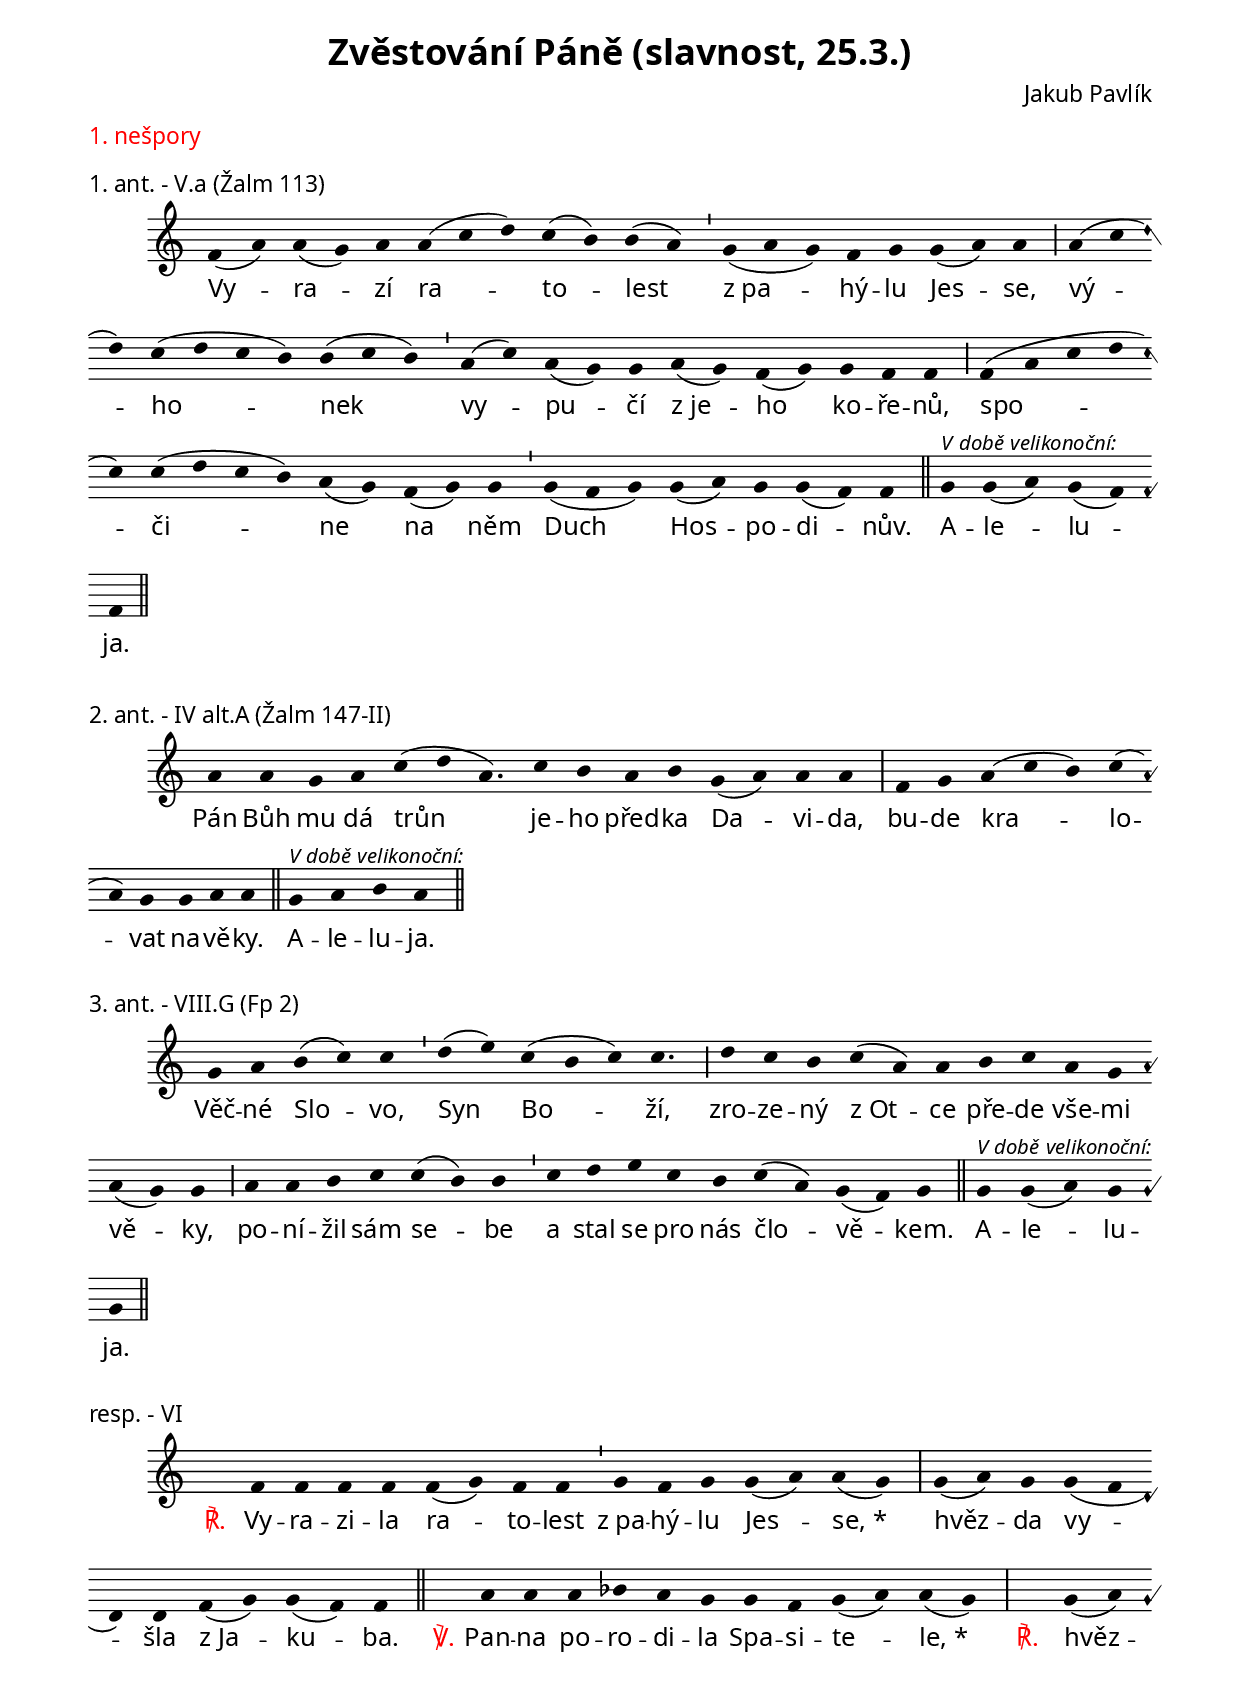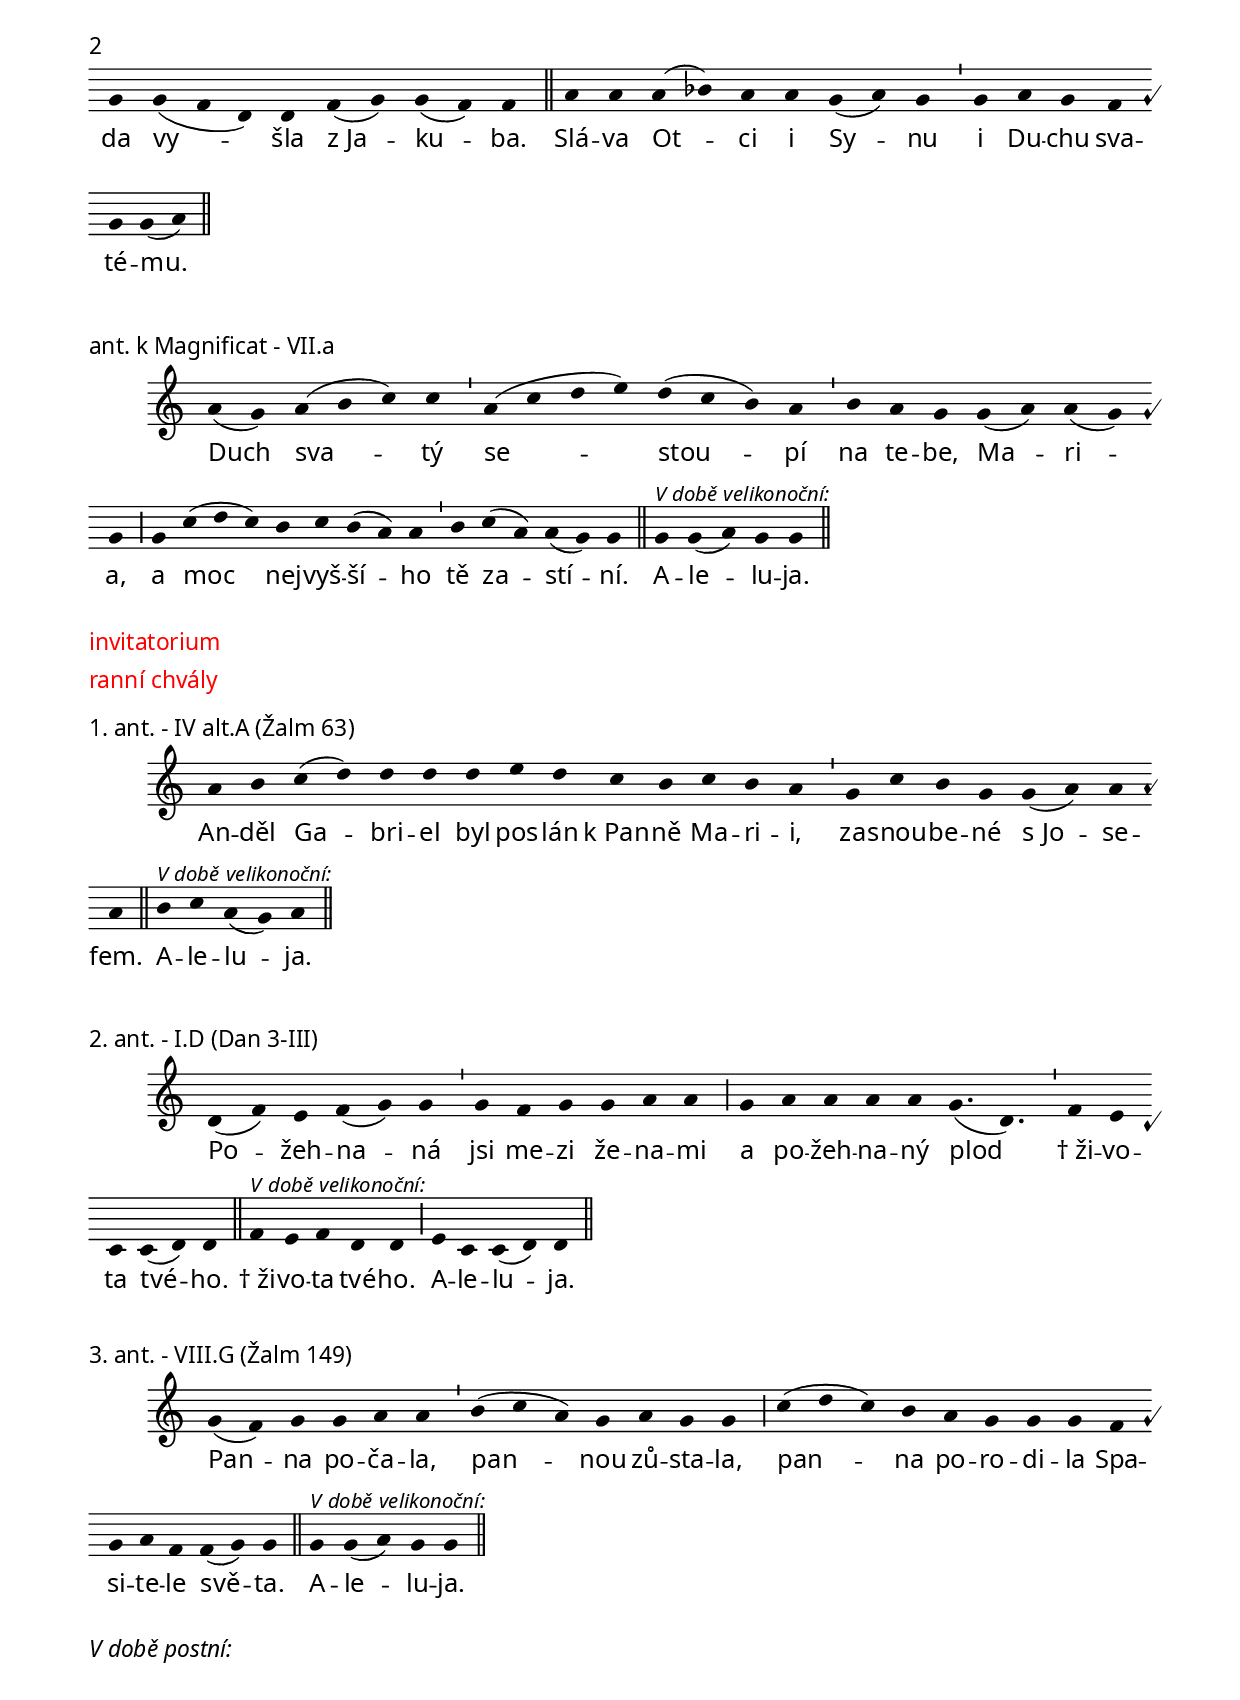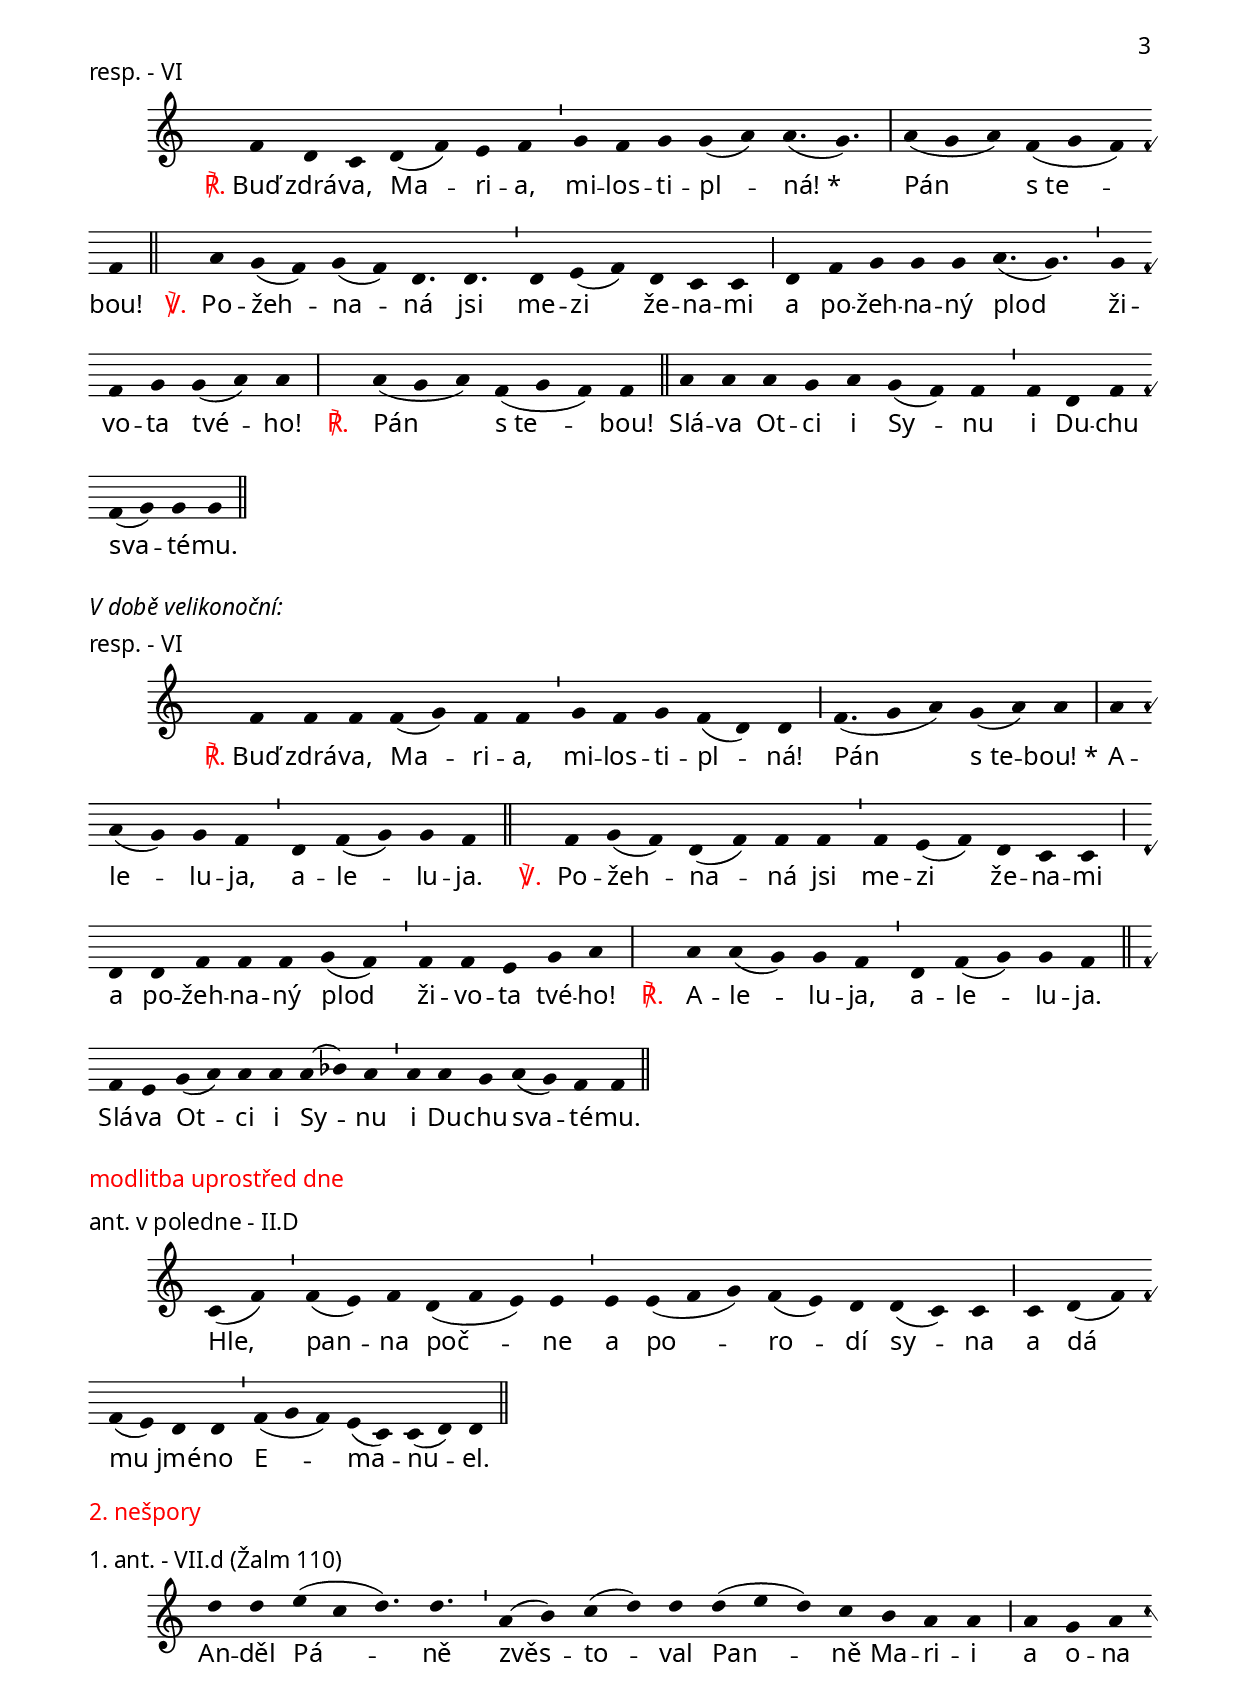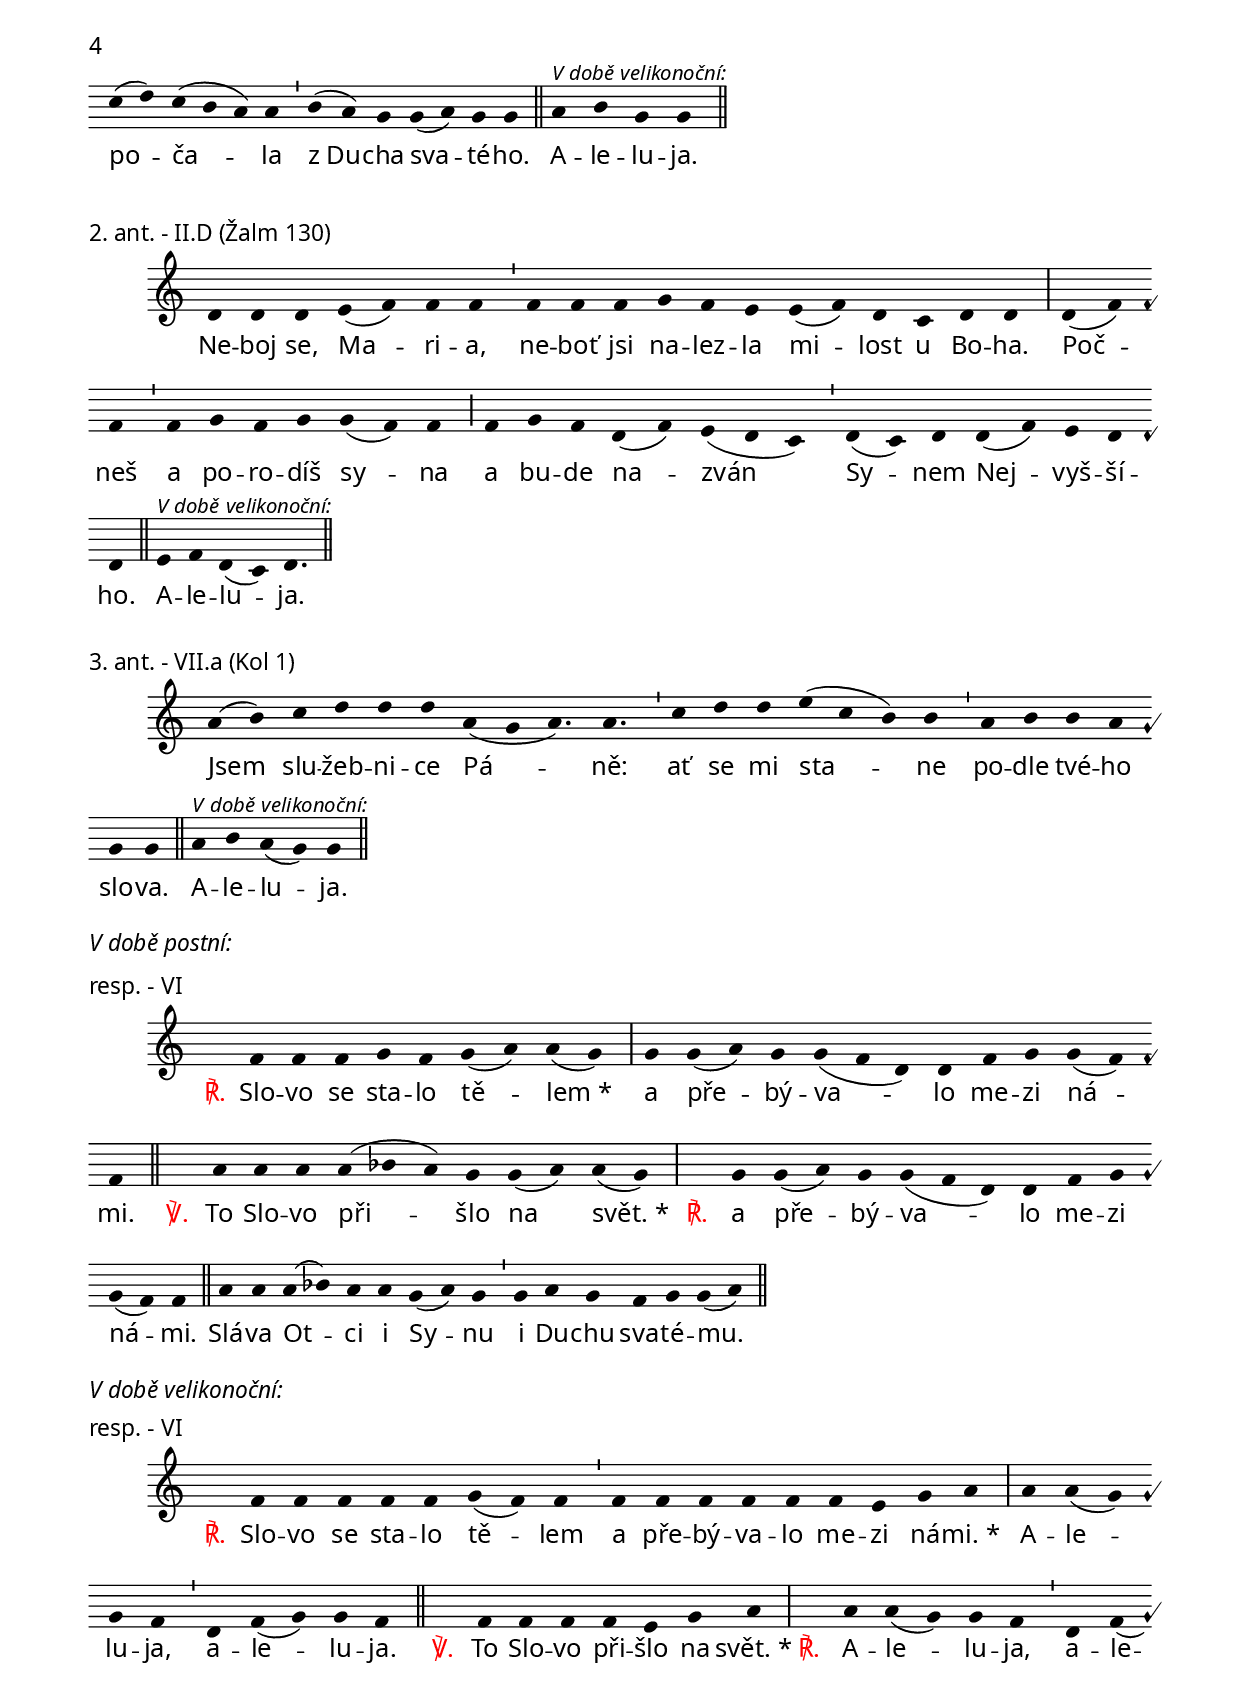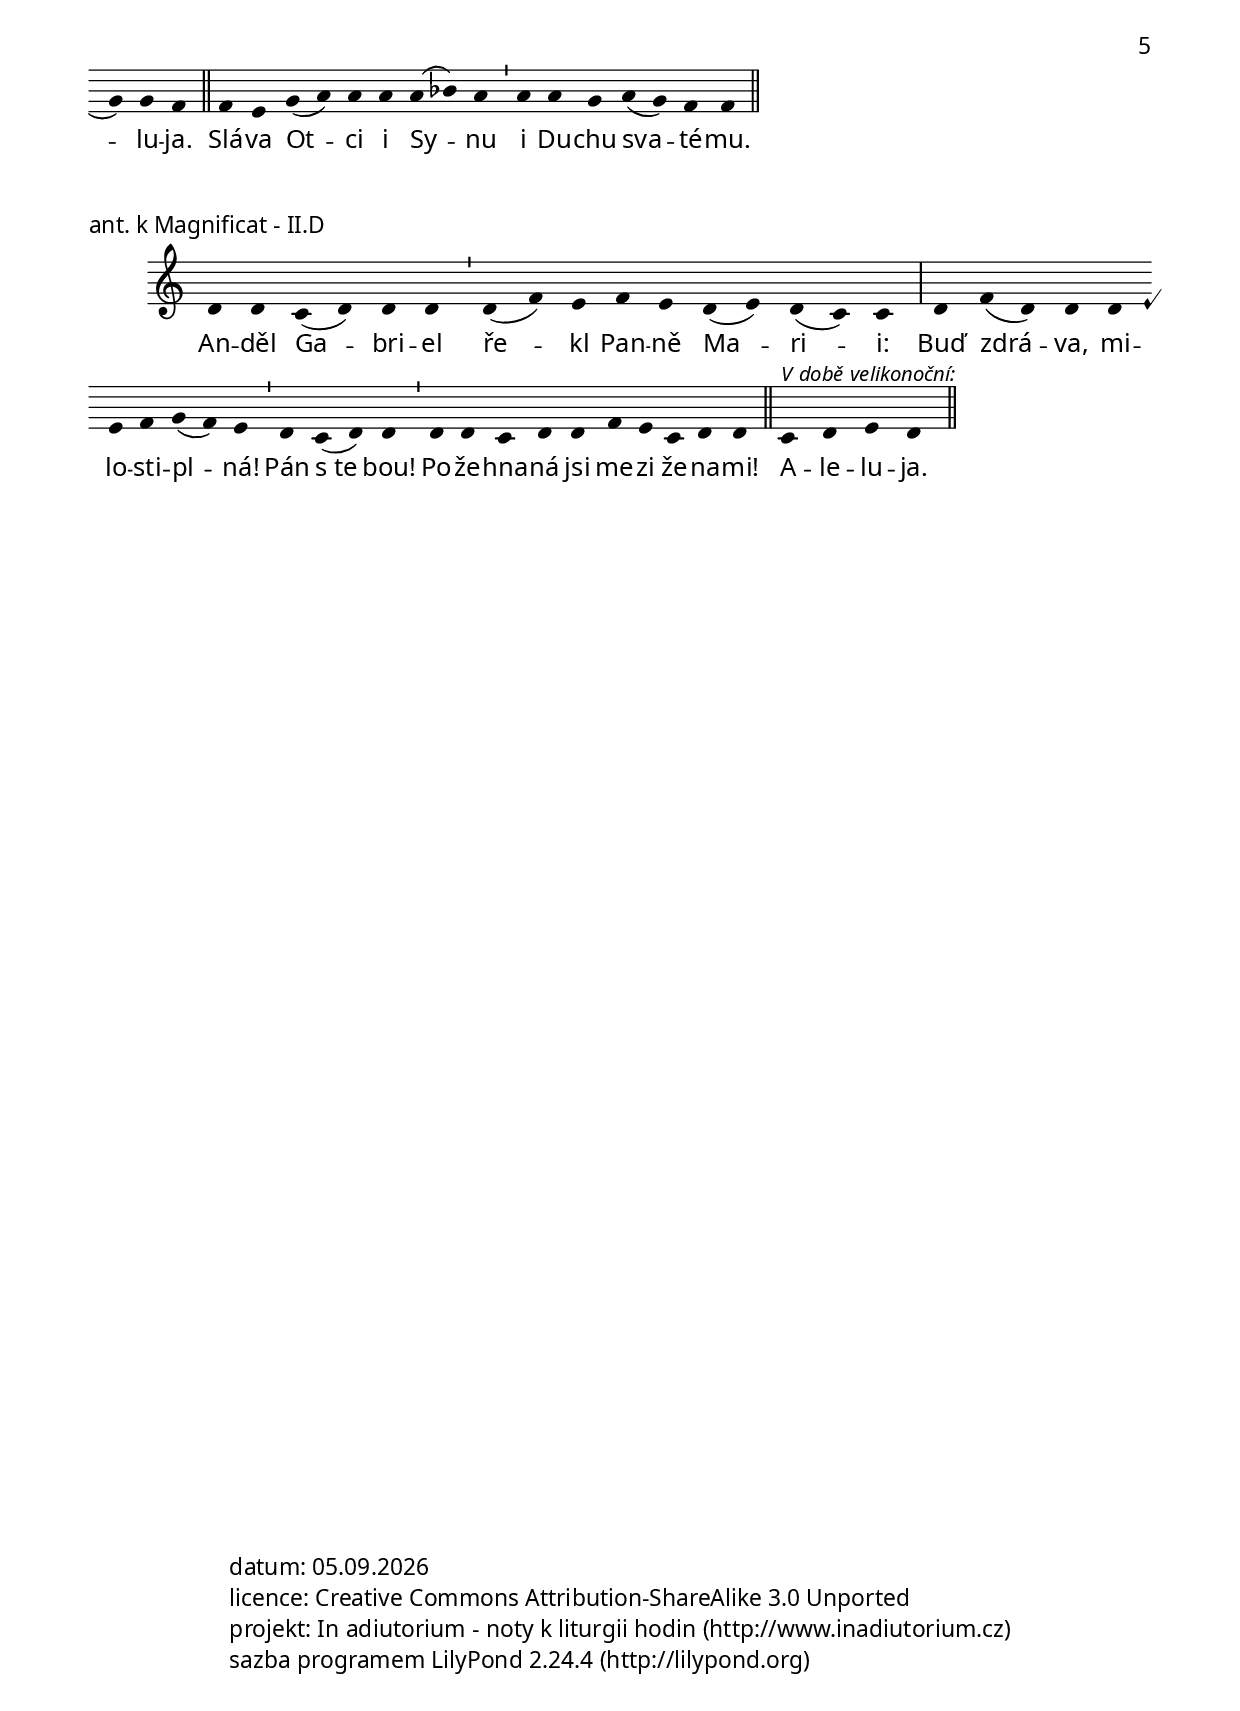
\version "2.15.37"

\header {
  title = "Zvěstování Páně (slavnost, 25.3.)"
  composer = "Jakub Pavlík"
}

\include "../spolecne.ly"
\include "../dilyresponsorii.ly"

rubrVelikAleluja = \markup\small\italic{V době velikonoční:}

\markup {\nadpisHodinka {"1. nešpory"}}

\score {
  \relative c' {
    \choralniRezim
    f4( a) a( g) a a( c d) c( b) b( a) \barMin
    g( a g) f g g( a) a \barMaior
    a( c d) c( d c b) b( c b) \barMin a( c) a( g) g a( g) f( g) g f f \barMaior
    f( a c d c) c( d c b) a( g) f( g) g \barMin
    g( f g) g( a) g g( f) f \barFinalis
    
    g^\markup\rubrVelikAleluja g( a) g( f) f \barFinalis
  }
  \addlyrics {
    Vy -- ra -- zí ra -- to -- lest 
    z_pa -- hý -- lu Jes -- se,
    vý -- ho -- nek vy -- pu -- čí z_je -- ho ko -- ře -- nů,
    spo -- či -- ne na něm 
    Duch Hos -- po -- di -- nův.
    
    A -- le -- lu -- ja.
  }
  \header {
    quid = "1. ant."
    modus = "V"
    differentia = "a" 
    psalmus = "Žalm 113"
    id = ""
    piece = \markup {\sestavTitulek}
  }
}

\score {
  \relative c'' {
    \choralniRezim
    a4 a g a c( d a4.) c4 b a b g( a) a a \barMax
    f g a( c b) c( a) g g a a \barFinalis
    
    g^\markup\rubrVelikAleluja a b a \barFinalis
  }
  \addlyrics {
    Pán Bůh mu dá trůn je -- ho před -- ka Da -- vi -- da,
    bu -- de kra -- lo -- vat na -- vě -- ky.
    
    A -- le -- lu -- ja.
  }
  \header {
    quid = "2. ant."
    modus = "IV alt"
    differentia = "A" 
    psalmus = "Žalm 147-II"
    id = ""
    fons = "1. část: Krista Krále, 1. nešp., k Magnificat"
    piece = \markup {\sestavTitulek}
  }
}

\score {
  \relative c'' {
    \choralniRezim
    g4 a b( c) c \barMin d( e) c( b c) c4. \barMaior
    d4 c b c( a) a b c a g a( g) g \barMaior
    a a b c c( b) b \barMin c d e c b c( a) g( f) g \barFinalis
    
    g^\markup\rubrVelikAleluja g( a) g g \barFinalis
  }
  \addlyrics {
    Věč -- né Slo -- vo, Syn Bo -- ží,
    zro -- ze -- ný z_Ot -- ce pře -- de vše -- mi vě -- ky,
    po -- ní -- žil sám se -- be a stal se pro nás člo -- vě -- kem.
    
    A -- le -- lu -- ja.
  }
  \header {
    quid = "3. ant."
    modus = "VIII"
    differentia = "G" 
    psalmus = "Fp 2"
    fons = "Narození Páně, 1. nešp., 3. ant., doplněno aleluja."
    piece = \markup {\sestavTitulek}
  }
}

\score {
  \relative c' {
    \choralniRezim
    
    % R
    \neviditelna f
    f4 f f f f( g) f f \barMin g f g g( a) a( g) \barMax
    g( a) g g( f d) d f( g) g( f) f \barFinalis
    % V
    \neviditelna a
    a a a bes a g g f g( a) a( g) \barMax
    % R
    \neviditelna a
    g( a) g g( f d) d f( g) g( f) f \barFinalis
    % Slava
    \respVIdoxologie \barFinalis
  }
  \addlyrics {
    \Response Vy -- ra -- zi -- la ra -- to -- lest z_pa -- hý -- lu Jes -- se,_*
    hvěz -- da vy -- šla z_Ja -- ku -- ba.
    \Verse Pan -- na po -- ro -- di -- la Spa -- si -- te -- le,_*
    \Response hvěz -- da vy -- šla z_Ja -- ku -- ba.
    \textRespDoxologie
  }
  \header {
    quid = "resp."
    modus = "VI"
    id = ""
    piece = \markup {\sestavTitulekResp}
  }
}

\score {
  \relative c'' {
    \choralniRezim
    a( g) a( b c) c \barMin
    a( c d e) d( c b) a \barMin b a g g( a) a( g) g \barMaior
    g c( d c) b c b( a) a \barMin b c( a) a( g) g \barFinalis
    
    g^\markup\small\italic{V době velikonoční:} g( a) g g \barFinalis
  }
  \addlyrics {
    Duch sva -- tý 
    se -- stou -- pí na te -- be, Ma -- ri -- a,
    a moc nej -- vyš -- ší -- ho tě za -- stí -- ní.
    
    A -- le -- lu -- ja.
  }
  \header {
    quid = "ant. k Magnificat"
    modus = "VII"
    differentia = "a" 
    psalmus = ""
    id = ""
    piece = \markup {\sestavTitulekBezZalmu}
  }
}

\markup {\nadpisHodinka {"invitatorium"}}

\score {
  \relative c' {
    \choralniRezim
    
  }
  \addlyrics {
    Pojď -- te, klaň -- me se Kris -- tu, Bo -- ží -- mu Sy -- nu;
    on, věč -- né Slo -- vo, se stal člo -- vě -- kem.
    
    A -- le -- lu -- ja.
  }
  \header {
    quid = "ant."
    modus = ""
    differentia = "" 
    psalmus = ""
    id = ""
    piece = \markup {\sestavTitulekBezZalmu}
  }
}

\markup {\nadpisHodinka {"ranní chvály"}}

\score {
  \relative c'' {
    \choralniRezim
    a4 b c( d) d d d e d c b c b a \barMin
    g c b g g( a) a a \barFinalis
    
    b^\markup\small\italic{V době velikonoční:} c a( g) a \barFinalis
  }
  \addlyrics {
    An -- děl Ga -- bri -- el byl pos -- lán k_Pan -- ně Ma -- ri -- i,
    za -- snou -- be -- né s_Jo -- se -- fem.
    
    A -- le -- lu -- ja.
  }
  \header {
    quid = "1. ant."
    modus = "IV alt"
    differentia = "A" 
    psalmus = "Žalm 63"
    fons = "4. neděle adventní, cyklus B, k Benedictus"
    piece = \markup {\sestavTitulek}
  }
}

\score {
  \relative c' {
    \choralniRezim
    d( f) e f( g) g \barMin g f g g a a \barMaior 
    g a a a a g4.( d) \barMin f4 e c c( d) d \barFinalis
    f^\markup\small\italic{V době velikonoční:} e f d d \barMaior e c c( d) d \barFinalis
  }
  \addlyrics {
    Po -- žeh -- na -- ná jsi me -- zi že -- na -- mi
    a po -- žeh -- na -- ný plod \markup{\Dagger ži} -- vo -- ta tvé -- ho.
    
    \markup{\Dagger ži} -- vo -- ta tvé -- ho. A -- le -- lu -- ja.
  }
  \header {
    quid = "2. ant."
    modus = "I"
    differentia = "D" 
    psalmus = "Dan 3-III"
    fons = "spol. texty o P.M., 2. nešp., 3. ant."
    piece = \markup {\sestavTitulek}
  }
}

\score {
  \relative c'' {
    \choralniRezim
    g( f) g g a a \barMin
    b( c a) g a g g \barMaior
    c( d c) b a g g g f g a f f( g) g \barFinalis
    
    g^\markup\small\italic{V době velikonoční:} g( a) g g \barFinalis
  }
  \addlyrics {
    Pan -- na po -- ča -- la,
    pan -- nou zů -- sta -- la,
    pan -- na po -- ro -- di -- la Spa -- si -- te -- le svě -- ta.
    
    A -- le -- lu -- ja.
  }
  \header {
    quid = "3. ant."
    modus = "VIII"
    differentia = "G" 
    psalmus = "Žalm 149"
    id = ""
    fons = "oktáv Narození Páně, 27.12., k Magnificat, druhá část; doplněno aleluja"
    piece = \markup {\sestavTitulek}
  }
}

\markup\italic{V době postní:}

\score {
  \relative c' {
    \choralniRezim
    
    % R
    \neviditelna f
    f d c d( f) e f \barMin g f g g( a) a4.( g) \barMax
    a4( g a) f( g f) f \barFinalis
    % V
    \neviditelna a
    a4 g( f) g( f) d4. d \barMin d4 e( f) d c c \barMaior
    d f g g g a4.( g) \barMin g4 f g g( a) a \barMax
    % R
    \neviditelna a
    a4( g a) f( g f) f \barFinalis
    % Slava
    a4 a a g a g( f) f \barMin f d f f( g) g g \barFinalis
  }
  \addlyrics {
    \Response Buď zdrá -- va, Ma -- ri -- a, mi -- los -- ti -- pl -- ná!_*
    Pán s_te -- bou!
    \Verse Po -- žeh -- na -- ná jsi me -- zi že -- na -- mi
    a po -- žeh -- na -- ný plod ži -- vo -- ta tvé -- ho!
    \Response Pán s_te -- bou!
    \textRespDoxologie
  }
  \header {
    quid = "resp."
    modus = "VI"
    id = ""
    fons = "spol. texty o P.M., 2. nešp."
    piece = \markup {\sestavTitulekResp}
  }
}

\markup\italic{V době velikonoční:}

\score {
  \relative c' {
    \choralniRezim
    
    % R
    \neviditelna f
    f f f f( g) f f \barMin g f g f( d) d \barMaior
    f4.( g4 a) g( a) a \barMax
    \respVIalelujaResponsum \barFinalis
    % V
    \neviditelna f
    f4 g( f) d( f) f f \barMin f e( f) d c c \barMaior 
    d d f f f g( f) \barMin f f e g a \barMax
    % R
    \neviditelna a
    \respVIalelujaResponsum \barFinalis
    % Slava
    \respVIalelujaDoxologie \barFinalis
  }
  \addlyrics {
    \Response Buď zdrá -- va, Ma -- ri -- a, mi -- los -- ti -- pl -- ná!
    Pán s_te -- bou!_* \textRespAleluja
    \Verse Po -- žeh -- na -- ná jsi me -- zi že -- na -- mi
    a po -- žeh -- na -- ný plod ži -- vo -- ta tvé -- ho!
    \Response \textRespAleluja
    \textRespDoxologie
  }
  \header {
    quid = "resp."
    modus = "VI"
    id = ""
    fons = "spol. texty o P.M., 2. nešp."
    piece = \markup {\sestavTitulekResp}
  }
} 

\score {
  \relative c' {
    \choralniRezim
    
  }
  \addlyrics {
    Ve své ve -- li -- ké lás -- ce
    po -- slal Bůh na svět své -- ho Sy -- na,
    a ten se v_čis -- tém tě -- le Pan -- ny Ma -- ri -- e
    stal pro nás člo -- vě -- kem.
    
    A -- le -- lu -- ja.
  }
  \header {
    quid = "ant. k Benedictus"
    modus = ""
    differentia = "" 
    psalmus = ""
    id = ""
    piece = \markup {\sestavTitulekBezZalmu}
  }
}

\markup {\nadpisHodinka {"modlitba uprostřed dne"}}

\score {
  \relative c' {
    \choralniRezim
    
  }
  \addlyrics {
    Z_ko -- ře -- ne Jes -- se vze -- šla Pan -- na Ma -- ri -- a,
    kte -- rá po -- ča -- la z_Du -- cha sva -- té -- ho.
    
    A -- le -- lu -- ja.
  }
  \header {
    quid = "ant. dopoledne"
    modus = ""
    differentia = "" 
    psalmus = ""
    id = ""
    piece = \markup {\sestavTitulekBezZalmu}
  }
}

\score {
  \relative c' {
    \choralniRezim
    c( f) \barMin f( e) f d( f e) e \barMin e e( f g) f( e) d d( c) c \barMaior
    c d( f) f( e) d d \barMin f( g f) e( c) c( d) d \barFinalis
  }
  \addlyrics {
    Hle, pan -- na poč -- ne a po -- ro -- dí sy -- na
    a dá mu jmé -- no E -- ma -- nu -- el.
    
    A -- le -- lu -- ja.
  }
  \header {
    quid = "ant. v poledne"
    modus = "II"
    differentia = "D" 
    psalmus = ""
    id = ""
    piece = \markup {\sestavTitulekBezZalmu}
  }
}

\score {
  \relative c' {
    \choralniRezim
    
  }
  \addlyrics {
    Kris -- tus, je -- hož pří -- chod o -- zna -- mo -- va -- li pro -- ro -- ci,
    je Pá -- nem ce -- lé -- ho svě -- ta a pů -- vod -- cem po -- ko -- je.
    
    A -- le -- lu -- ja.
  }
  \header {
    quid = "ant. odpoledne"
    modus = ""
    differentia = "" 
    psalmus = ""
    id = ""
    piece = \markup {\sestavTitulekBezZalmu}
  }
}

\markup {\nadpisHodinka {"2. nešpory"}}

\score {
  \relative c'' {
    \choralniRezim
    d4 d e( c d4.) d \barMin a4( b) c( d) d d( e d) c b a a \barMaior
    a g a c( d) c( b a) a \barMin b( a) g g( a) g g \barFinalis
    
    a^\markup\small\italic{V době velikonoční:} b g g \barFinalis
  }
  \addlyrics {
    An -- děl Pá -- ně zvěs -- to -- val Pan -- ně Ma -- ri -- i
    a o -- na po -- ča -- la z_Du -- cha sva -- té -- ho.
    
    A -- le -- lu -- ja.
  }
  \header {
    quid = "1. ant."
    modus = "VII"
    differentia = "d" 
    psalmus = "Žalm 110"
    id = ""
    piece = \markup {\sestavTitulek}
  }
}

\score {
  \relative c' {
    \choralniRezim
    d4 d d e( f) f f \barMin
    f f f g f e e( f) d c d d \barMax
    d( f) f \barMin
    f g f g g( f) f \barMaior
    f g f d( f) e( d c) \barMin
    d( c) d d( f) e d d \barFinalis
    e^\markup\small\italic{V době velikonoční:} f d( c) d4. \barFinalis
  }
  \addlyrics {
    Ne -- boj se, Ma -- ri -- a,
    ne -- boť jsi na -- lez -- la mi -- lost u Bo -- ha.
    Poč -- neš a po -- ro -- díš sy -- na
    a bu -- de na -- zván Sy -- nem Nej -- vyš -- ší -- ho.
    
    A -- le -- lu -- ja.
  }
  \header {
    quid = "2. ant."
    modus = "II"
    differentia = "D" 
    psalmus = "Žalm 130"
    fons = "1. část: 1. ne adventní, cyklus B, 2. nešp., k Magnificat"
    piece = \markup {\sestavTitulek}
  }
}

\score {
  \relative c'' {
    \choralniRezim
    a4( b) c d d d a( g a4.) a \barMin
    c4 d d e( c b) b \barMin a b b a g g \barFinalis
    a^\markup\small\italic{V době velikonoční:} b a( g) g \barFinalis
  }
  \addlyrics {
    Jsem slu -- žeb -- ni -- ce Pá -- ně:
    ať se mi sta -- ne po -- dle tvé -- ho slo -- va.
    
    A -- le -- lu -- ja.
  }
  \header {
    quid = "3. ant."
    modus = "VII"
    differentia = "a" 
    psalmus = "Kol 1"
    fons = "spol. texty o P.M., 2. nešp., 2. ant."
    piece = \markup {\sestavTitulek}
  }
}

\markup\italic{V době postní:}

\score {
  \relative c' {
    \choralniRezim
    
    % R
    \neviditelna f
    f4 f f g f g( a) a( g) \barMax
    g g( a) g g( f d) d f g g( f) f \barFinalis
    % V
    \neviditelna a
    a4 a a a( bes a) g g( a) a( g) \barMax
    % R
    \neviditelna a
    g g( a) g g( f d) d f g g( f) f \barFinalis
    % Slava
    \respVIdoxologie \barFinalis
  }
  \addlyrics {
    \Response Slo -- vo se sta -- lo tě -- lem_*
    a pře -- bý -- va -- lo me -- zi ná -- mi.
    \Verse To Slo -- vo při -- šlo na svět._*
    \Response a pře -- bý -- va -- lo me -- zi ná -- mi.
    \textRespDoxologie
  }
  \header {
    quid = "resp."
    modus = "VI"
    id = ""
    piece = \markup {\sestavTitulekResp}
  }
}

\markup\italic{V době velikonoční:}

\score {
  \relative c' {
    \choralniRezim
    
    % R
    \neviditelna f
    f4 f f f f g( f) f \barMin
    f f f f f f e g a \bar "|"
    \respVIalelujaResponsum \bar "||"
    % V
    \neviditelna f
    f4 f f f e g a \bar "|"
    % R
    \neviditelna a
    \respVIalelujaResponsum \bar "||"
    % Slava
    \respVIalelujaDoxologie \bar "||"
  }
  \addlyrics {
    \Response Slo -- vo se sta -- lo tě -- lem
    a pře -- bý -- va -- lo me -- zi ná -- mi._*
    \textRespAleluja
    \Verse To Slo -- vo při -- šlo na svět._*
    \Response \textRespAleluja
    \textRespDoxologie
  }
  \header {
    quid = "resp."
    modus = "VI"
    id = ""
    piece = \markup {\sestavTitulekResp}
  }
}

\score {
  \relative c' {
    \choralniRezim
    d4 d c( d) d d \barMin d( f) e f e d( e) d( c) c \barMax
    
    d4 f( d) d
    d e f g( f) e \barMin
    d c( d) d \barMin
    d d c d d f e c d d \barFinalis
    
    c^\markup\small\italic{V době velikonoční:} d e d \barFinalis
  }
  \addlyrics {
    An -- děl Ga -- bri -- el ře -- kl Pan -- ně Ma -- ri -- i:
    
    Buď zdrá -- va, mi -- lo -- sti -- pl -- ná!
    Pán s_te bou!
    Po -- že -- hna -- ná jsi me -- zi že -- na -- mi!
    
    A -- le -- lu -- ja.
  }
  \header {
    quid = "ant. k Magnificat"
    modus = "II"
    differentia = "D" 
    psalmus = ""
    fons = "druhá část: advent, uprostřed dne, ant. v poledne"
    piece = \markup {\sestavTitulekBezZalmu}
  }
}
